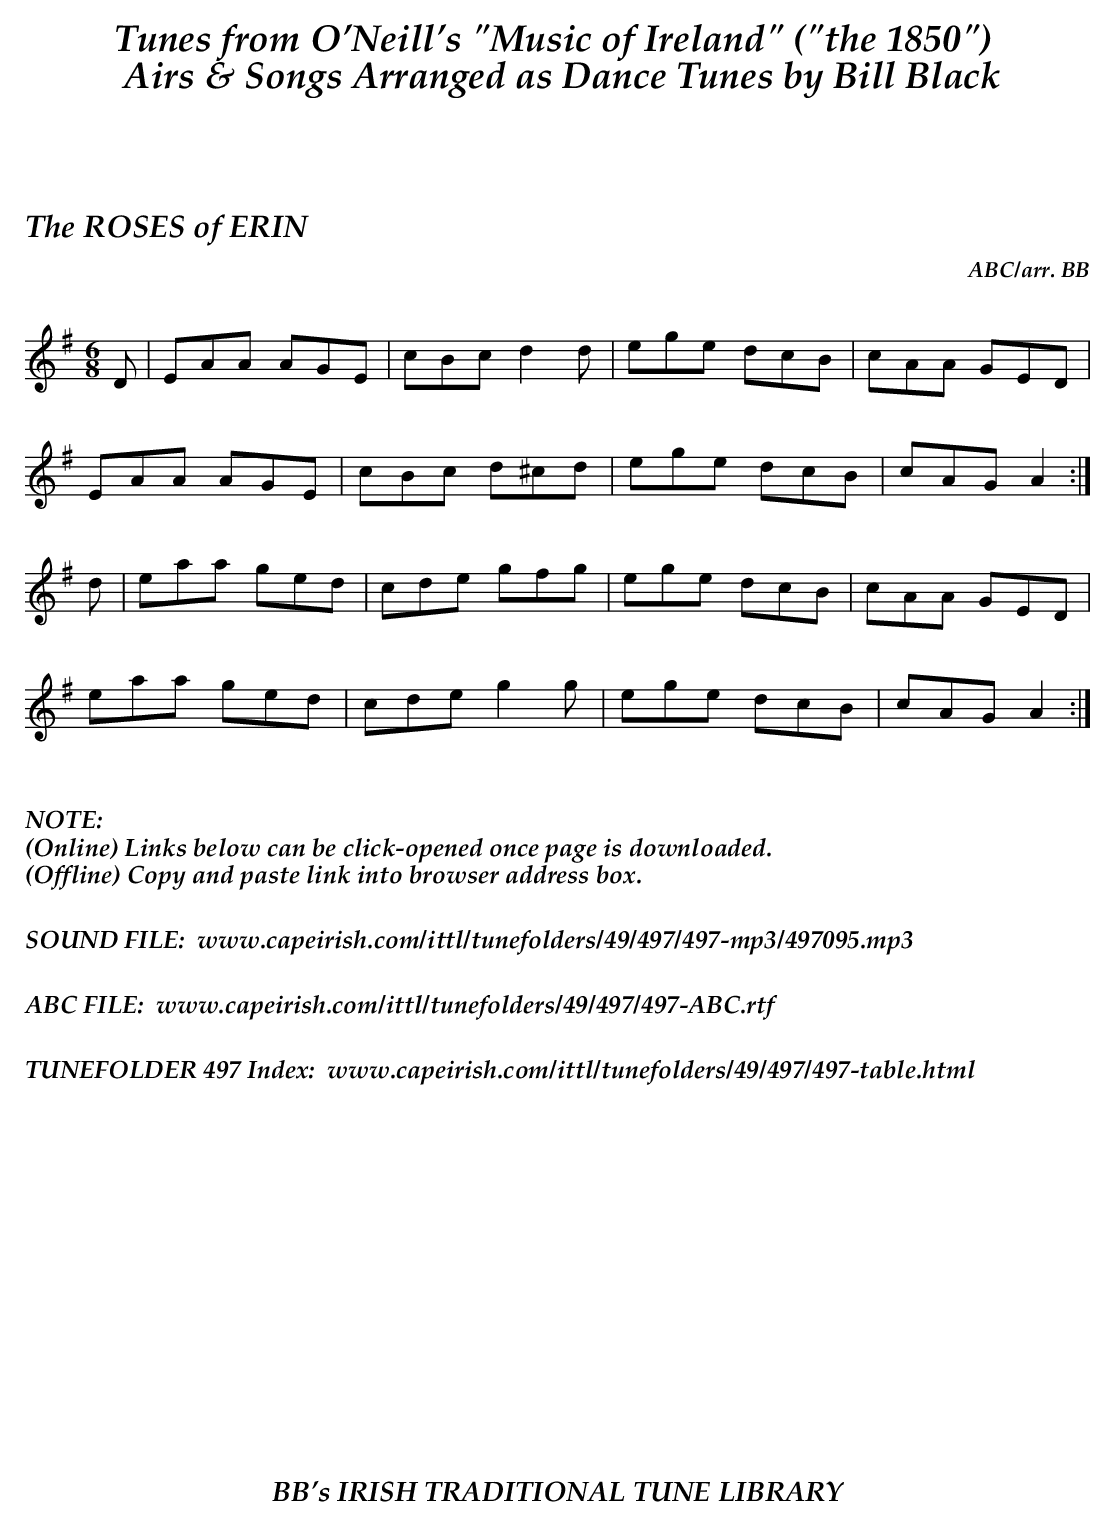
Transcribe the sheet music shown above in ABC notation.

X:1
T:ROSES of ERIN, The
C:ABC/arr. BB
M:6/8
L:1/8
K:Ador
D|EAA AGE|cBc d2d|ege dcB|cAA GED|
EAA AGE|cBc d^cd|ege dcB|cAG A2 :|
d|eaa ged|cde gfg|ege dcB|cAA GED|
eaa ged|cde g2g|ege dcB|cAG A2 :|
%%vskip .3in
%%textoption left
%%textfont "Palatino-BoldItalic" 16
%%begintext
%%NOTE:
(Online) Links below can be click-opened once page is downloaded.
(Offline) Copy and paste link into browser address box.
%%
%%
SOUND FILE:  www.capeirish.com/ittl/tunefolders/49/497/497-mp3/497095.mp3
%%
%%
ABC FILE:  www.capeirish.com/ittl/tunefolders/49/497/497-ABC.rtf
%%
%%
TUNEFOLDER 497 Index:  www.capeirish.com/ittl/tunefolders/49/497/497-table.html
